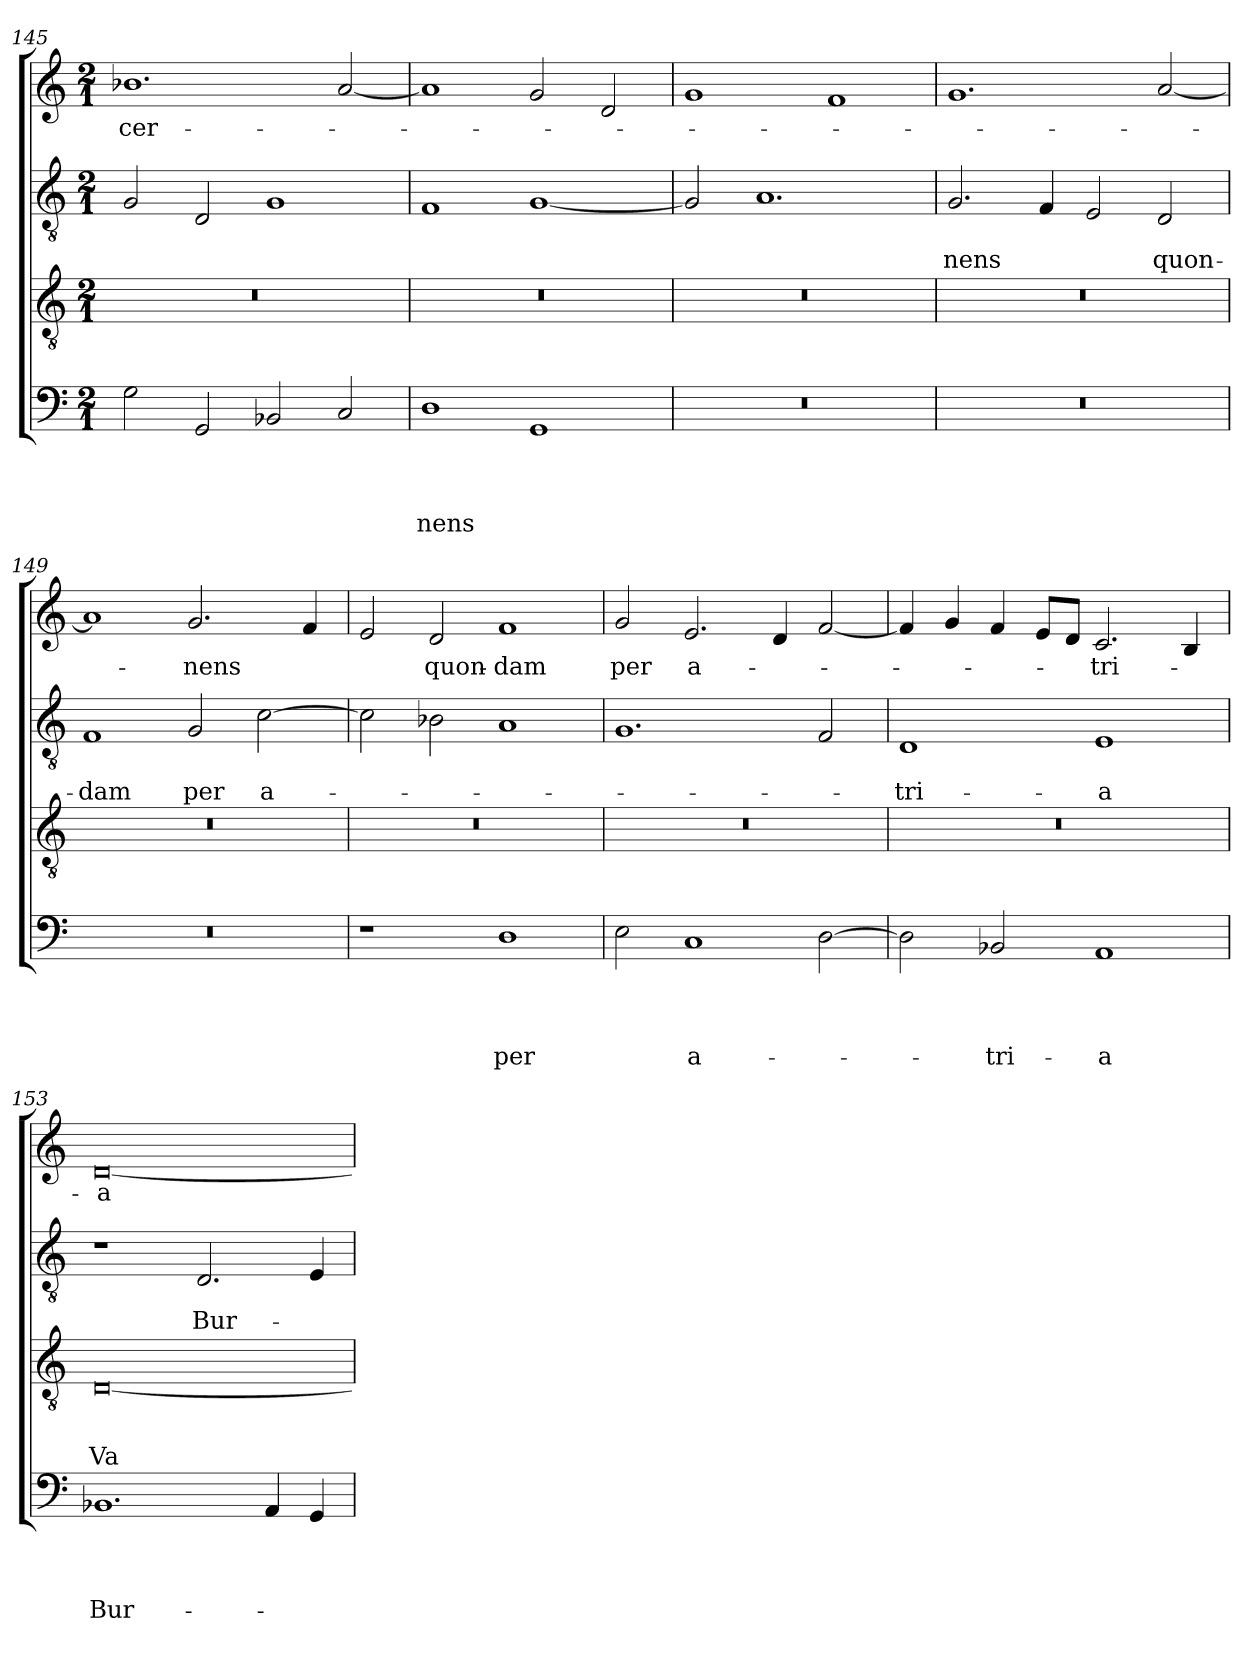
**kern	**text	**text	**text	**text	**kern	**text	**text	**text	**kern	**text	**text	**kern	**text
*part4	*part4	*part4	*part4	*part4	*part3	*part3	*part3	*part3	*part2	*part2	*part2	*part1	*part1
*staff4	*staff4	*staff4	*staff4	*staff4	*staff3	*staff3	*staff3	*staff3	*staff2	*staff2	*staff2	*staff1	*staff1
*clefF4	*	*	*	*	*clefGv2	*	*	*	*clefGv2	*	*	*clefG2	*
*k[]	*	*	*	*	*k[]	*	*	*	*k[]	*	*	*k[]	*
*C:	*	*	*	*	*C:	*	*	*	*C:	*	*	*C:	*
*M2/1	*	*	*	*	*M2/1	*	*	*	*M2/1	*	*	*M2/1	*
=145	=145	=145	=145	=145	=145	=145	=145	=145	=145	=145	=145	=145	=145
!	!	!	!	!	!	!	!	!	!	!	!	!	!LO:LY:b
2G\	.	.	.	.	0r	.	.	.	2G/	.	.	1.b-	cer-
2GG/	.	.	.	.	.	.	.	.	2D/	.	.	.	.
2BB-/	.	.	.	.	.	.	.	.	1G	.	.	.	.
2C/	.	.	.	.	.	.	.	.	.	.	.	[2a/	.
=146	=146	=146	=146	=146	=146	=146	=146	=146	=146	=146	=146	=146	=146
!	!	!	!	!LO:LY:b	!	!	!	!	!	!	!	!	!
1D	.	.	.	-nens	0r	.	.	.	1F	.	.	1a]	.
1GG	.	.	.	.	.	.	.	.	[1G	.	.	2g/	.
.	.	.	.	.	.	.	.	.	.	.	.	2d/	.
=147	=147	=147	=147	=147	=147	=147	=147	=147	=147	=147	=147	=147	=147
0r	.	.	.	.	0r	.	.	.	2G/]	.	.	1g	.
.	.	.	.	.	.	.	.	.	1.A	.	.	.	.
.	.	.	.	.	.	.	.	.	.	.	.	1f	.
=148	=148	=148	=148	=148	=148	=148	=148	=148	=148	=148	=148	=148	=148
!	!	!	!	!	!	!	!	!	!	!	!LO:LY:b	!	!
0r	.	.	.	.	0r	.	.	.	2.G/	.	-nens	1.g	.
.	.	.	.	.	.	.	.	.	4F/	.	.	.	.
.	.	.	.	.	.	.	.	.	2E/	.	.	.	.
!	!	!	!	!	!	!	!	!	!	!	!LO:LY:b	!	!
.	.	.	.	.	.	.	.	.	2D/	.	quon-	[2a/	.
=149	=149	=149	=149	=149	=149	=149	=149	=149	=149	=149	=149	=149	=149
!	!	!	!	!	!	!	!	!	!	!	!LO:LY:b	!	!
0r	.	.	.	.	0r	.	.	.	1F	.	-dam	1a]	.
!	!	!	!	!	!	!	!	!	!	!	!LO:LY:b	!	!LO:LY:b
.	.	.	.	.	.	.	.	.	2G/	.	per	2.g/	-nens
!	!	!	!	!	!	!	!	!	!	!	!LO:LY:b	!	!
.	.	.	.	.	.	.	.	.	[2c\	.	a-	.	.
.	.	.	.	.	.	.	.	.	.	.	.	4f/	.
!!LO:LB:g=z
=150	=150	=150	=150	=150	=150	=150	=150	=150	=150	=150	=150	=150	=150
1r	.	.	.	.	0r	.	.	.	2c\]	.	.	2e/	.
!	!	!	!	!	!	!	!	!	!	!	!	!	!LO:LY:b
.	.	.	.	.	.	.	.	.	2B-\	.	.	2d/	quon-
!	!	!	!	!LO:LY:b	!	!	!	!	!	!	!	!	!LO:LY:b
1D	.	.	.	per	.	.	.	.	1A	.	.	1f	-dam
=151	=151	=151	=151	=151	=151	=151	=151	=151	=151	=151	=151	=151	=151
!	!	!	!	!	!	!	!	!	!	!	!	!	!LO:LY:b
2E\	.	.	.	.	0r	.	.	.	1.G	.	.	2g/	per
!	!	!	!	!LO:LY:b	!	!	!	!	!	!	!	!	!LO:LY:b
1C	.	.	.	a-	.	.	.	.	.	.	.	2.e/	a-
.	.	.	.	.	.	.	.	.	.	.	.	4d/	.
[2D\	.	.	.	.	.	.	.	.	2F/	.	.	[2f/	.
=152	=152	=152	=152	=152	=152	=152	=152	=152	=152	=152	=152	=152	=152
!	!	!	!	!	!	!	!	!	!	!	!LO:LY:b	!	!
2D\]	.	.	.	.	0r	.	.	.	1D	.	-tri-	4f/]	.
.	.	.	.	.	.	.	.	.	.	.	.	4g/	.
!	!	!	!	!LO:LY:b	!	!	!	!	!	!	!	!	!
2BB-/	.	.	.	-tri-	.	.	.	.	.	.	.	4f/	.
.	.	.	.	.	.	.	.	.	.	.	.	8e/L	.
.	.	.	.	.	.	.	.	.	.	.	.	8d/J	.
!	!	!	!	!LO:LY:b	!	!	!	!	!	!	!LO:LY:b	!	!LO:LY:b
1AA	.	.	.	-a	.	.	.	.	1E	.	-a	2.c/	-tri-
.	.	.	.	.	.	.	.	.	.	.	.	4B/	.
=153	=153	=153	=153	=153	=153	=153	=153	=153	=153	=153	=153	=153	=153
!	!	!	!	!LO:LY:b	!	!	!	!LO:LY:b	!	!	!	!	!LO:LY:b
1.BB-	.	.	.	Bur-	[0D	.	.	Va-	1r	.	.	[0d	-a
!	!	!	!	!	!	!	!	!	!	!	!LO:LY:b	!	!
.	.	.	.	.	.	.	.	.	2.D/	.	Bur-	.	.
4AA/	.	.	.	.	.	.	.	.	.	.	.	.	.
4GG/	.	.	.	.	.	.	.	.	4E/	.	.	.	.
=	=	=	=	=	=	=	=	=	=	=	=	=	=
*-	*-	*-	*-	*-	*-	*-	*-	*-	*-	*-	*-	*-	*-
